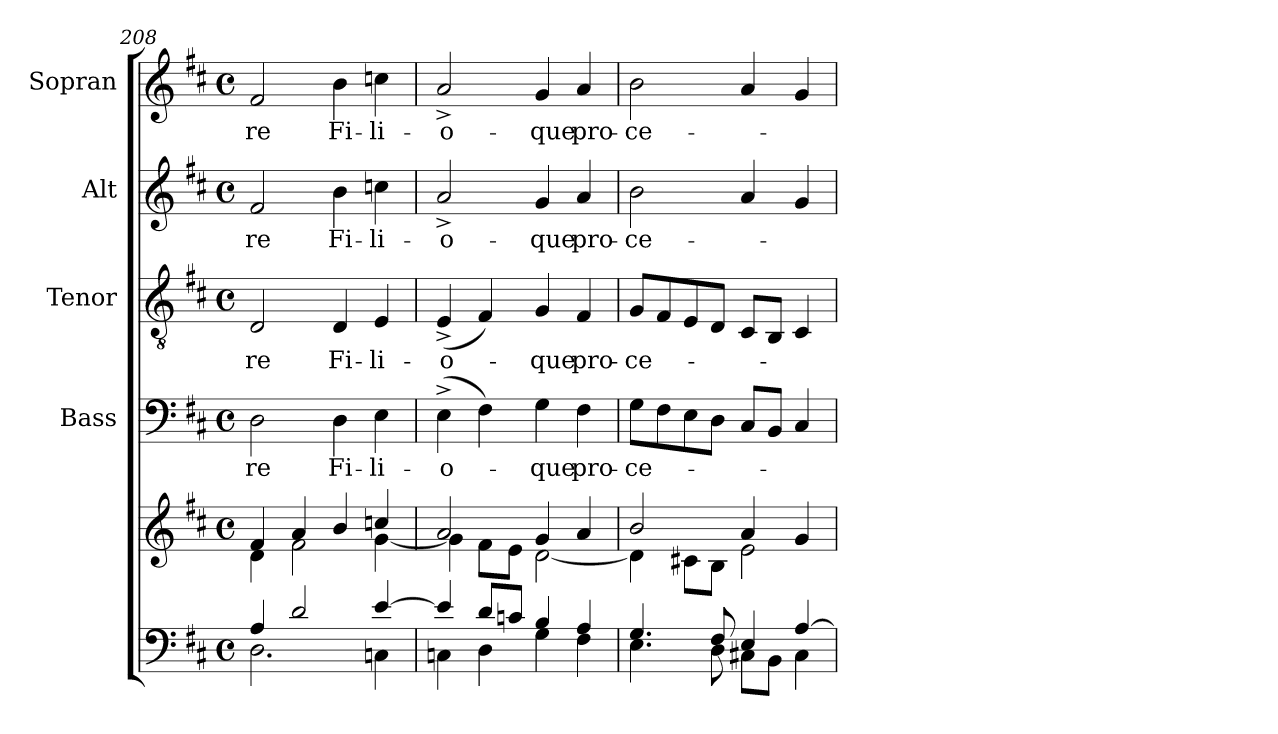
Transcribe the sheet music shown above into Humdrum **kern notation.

**kern	**kern	**kern	**text	**kern	**text	**kern	**text	**kern	**text
*part5	*part5	*part4	*part4	*part3	*part3	*part2	*part2	*part1	*part1
*staff6	*staff5	*staff4	*staff4	*staff3	*staff3	*staff2	*staff2	*staff1	*staff1
*	*	*I"Bass	*	*I"Tenor	*	*I"Alt	*	*I"Sopran	*
*	*	*I'B.	*	*I'T.	*	*I'A.	*	*I'S.	*
*clefF4	*clefG2	*clefF4	*	*clefGv2	*	*clefG2	*	*clefG2	*
*k[f#c#]	*k[f#c#]	*k[f#c#]	*	*k[f#c#]	*	*k[f#c#]	*	*k[f#c#]	*
*D:	*D:	*D:	*	*D:	*	*D:	*	*D:	*
*M4/4	*M4/4	*M4/4	*	*M4/4	*	*M4/4	*	*M4/4	*
*met(c)	*met(c)	*met(c)	*	*met(c)	*	*met(c)	*	*met(c)	*
=208	=208	=208	=208	=208	=208	=208	=208	=208	=208
*^	*^	*	*	*	*	*	*	*	*
!	!	!	!	!	!LO:LY:b	!	!LO:LY:b	!	!LO:LY:b	!	!LO:LY:b
4A/	2.D\	4f#/	4d\	2D\	-re	2D/	-re	2f#/	-re	2f#/	-re
2d/	.	4a/	2f#\	.	.	.	.	.	.	.	.
!	!	!	!	!	!LO:LY:b	!	!LO:LY:b	!	!LO:LY:b	!	!LO:LY:b
.	.	4b/	.	4D\	Fi-	4D/	Fi-	4b\	Fi-	4b\	Fi-
!	!	!	!	!	!LO:LY:b	!	!LO:LY:b	!	!LO:LY:b	!	!LO:LY:b
[>4e/	4Cn\	4ccn/	[<4g\	4E\	-li-	4E/	-li-	4ccn\	-li-	4ccn\	-li-
!!LO:LB:g=z
=209	=209	=209	=209	=209	=209	=209	=209	=209	=209	=209	=209
!	!	!	!	!	!LO:LY:b	!	!LO:LY:b	!	!LO:LY:b	!	!LO:LY:b
4e/]	4Cn\	2a/	4g\]	(>4E^>\	-o-	(<4E^>/	-o-	2a^>/	-o-	2a^>/	-o-
8d/L	4D\	.	8f#\L	4F#\)	.	4F#/)	.	.	.	.	.
8cn/J	.	.	8e\J	.	.	.	.	.	.	.	.
!	!	!	!	!	!LO:LY:b	!	!LO:LY:b	!	!LO:LY:b	!	!LO:LY:b
4B/	4G\	4g/	[<2d\	4G\	-que	4G/	-que	4g/	-que	4g/	-que
!	!	!	!	!	!LO:LY:b	!	!LO:LY:b	!	!LO:LY:b	!	!LO:LY:b
4A/	4F#\	4a/	.	4F#\	pro-	4F#/	pro-	4a/	pro-	4a/	pro-
=210	=210	=210	=210	=210	=210	=210	=210	=210	=210	=210	=210
!	!	!	!	!	!LO:LY:b	!	!LO:LY:b	!	!LO:LY:b	!	!LO:LY:b
4.G/	4.E\	2b/	4d\]	8G\L	-ce-	8G/L	-ce-	2b\	-ce-	2b\	-ce-
.	.	.	.	8F#\	.	8F#/	.	.	.	.	.
.	.	.	8c#X\L	8E\	.	8E/	.	.	.	.	.
8F#/	8D\	.	8B\J	8D\J	.	8D/J	.	.	.	.	.
4E/	8C#X\L	4a/	2e\	8C#/L	.	8C#/L	.	4a/	.	4a/	.
.	8BB\J	.	.	8BB/J	.	8BB/J	.	.	.	.	.
[>4A/	4C#\	4g/	.	4C#/	.	4C#/	.	4g/	.	4g/	.
*v	*v	*	*	*	*	*	*	*	*	*	*
*	*v	*v	*	*	*	*	*	*	*	*
=	=	=	=	=	=	=	=	=	=
*-	*-	*-	*-	*-	*-	*-	*-	*-	*-
